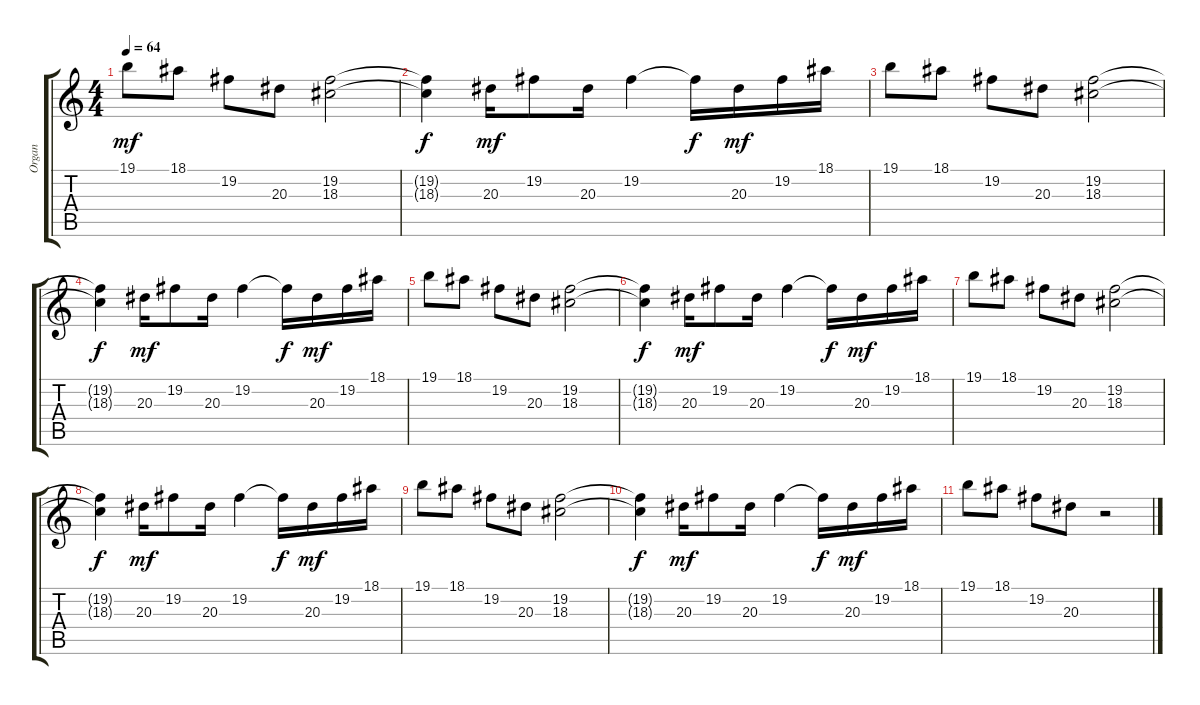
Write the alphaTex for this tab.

\track ("Organ" "Organ") {instrument drawbarorgan}
\staff {score tabs}
\tuning (E4 B3 G3 D3 A2 E2) {hide}
\ts (4 4)
\tempo 64
\clef g2
\ks c
19.1.8{dy mf} 18.1.8 19.2.8 20.3.8 (19.2 18.3).2 |
(19.2{t} 18.3{t}).4{dy f} 20.3.16{dy mf} 19.2.8 20.3.16 19.2.4 19.2{t}.16{dy f} 20.3.16{dy mf} 19.2.16 18.1.16 |
19.1.8 18.1.8 19.2.8 20.3.8 (19.2 18.3).2 |
(19.2{t} 18.3{t}).4{dy f} 20.3.16{dy mf} 19.2.8 20.3.16 19.2.4 19.2{t}.16{dy f} 20.3.16{dy mf} 19.2.16 18.1.16 |
19.1.8 18.1.8 19.2.8 20.3.8 (19.2 18.3).2 |
(19.2{t} 18.3{t}).4{dy f} 20.3.16{dy mf} 19.2.8 20.3.16 19.2.4 19.2{t}.16{dy f} 20.3.16{dy mf} 19.2.16 18.1.16 |
19.1.8 18.1.8 19.2.8 20.3.8 (19.2 18.3).2 |
(19.2{t} 18.3{t}).4{dy f} 20.3.16{dy mf} 19.2.8 20.3.16 19.2.4 19.2{t}.16{dy f} 20.3.16{dy mf} 19.2.16 18.1.16 |
19.1.8 18.1.8 19.2.8 20.3.8 (19.2 18.3).2 |
(19.2{t} 18.3{t}).4{dy f} 20.3.16{dy mf} 19.2.8 20.3.16 19.2.4 19.2{t}.16{dy f} 20.3.16{dy mf} 19.2.16 18.1.16 |
19.1.8 18.1.8 19.2.8 20.3.8 r.2
